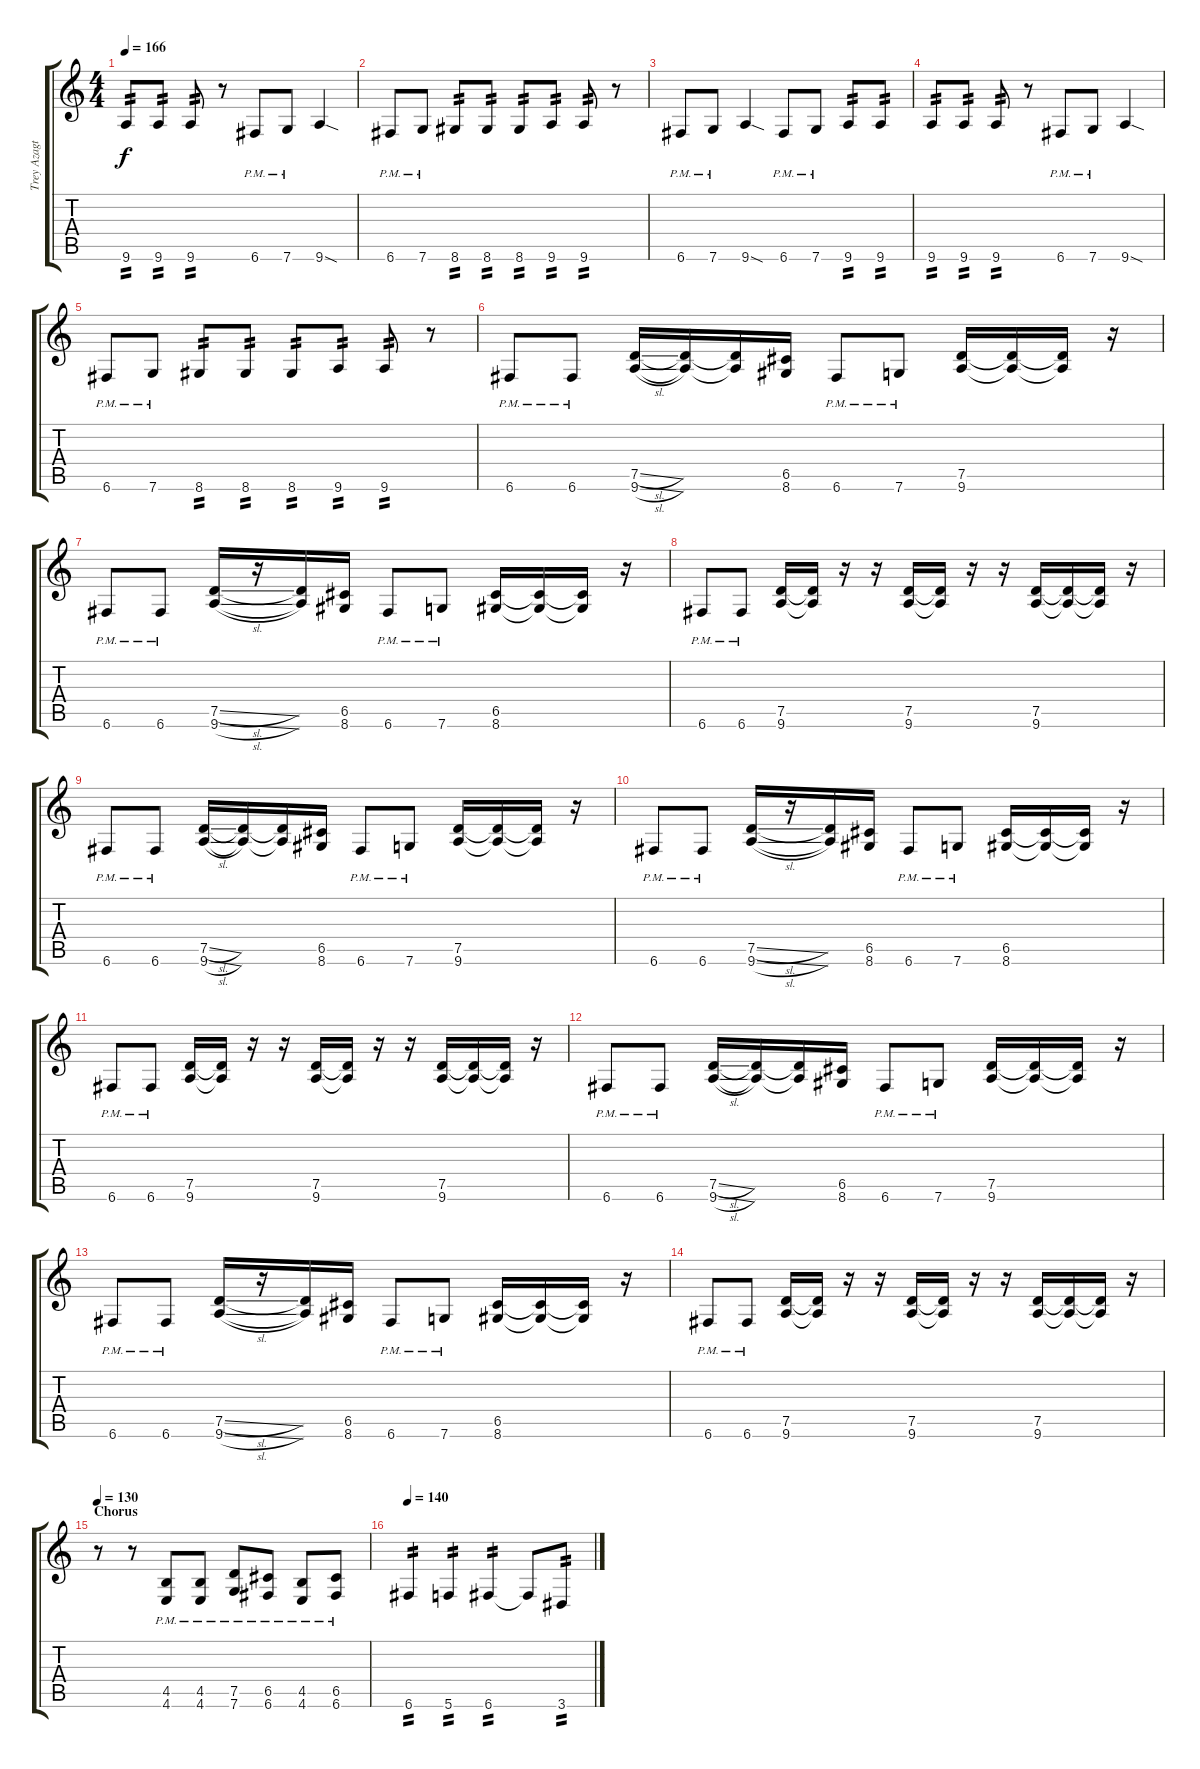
\track ("Trey Azagthoth #2" "Trey Azagt") {instrument overdrivenguitar}
\staff {score tabs}
\tuning (D4 A3 F3 C3 G2 C2) {hide}
\ts (4 4)
\tempo 166
\clef g2
\ks c
9.6.8{tp 2 dy f} 9.6.8{tp 2} 9.6.8{tp 2} r.8 6.6{pm}.8 7.6{pm}.8 9.6{sod}.4 |
6.6{pm}.8 7.6{pm}.8 8.6.8{tp 2} 8.6.8{tp 2} 8.6.8{tp 2} 9.6.8{tp 2} 9.6.8{tp 2} r.8 |
6.6{pm}.8 7.6{pm}.8 9.6{sod}.4 6.6{pm}.8 7.6{pm}.8 9.6.8{tp 2} 9.6.8{tp 2} |
9.6.8{tp 2} 9.6.8{tp 2} 9.6.8{tp 2} r.8 6.6{pm}.8 7.6{pm}.8 9.6{sod}.4 |
6.6{pm}.8 7.6{pm}.8 8.6.8{tp 2} 8.6.8{tp 2} 8.6.8{tp 2} 9.6.8{tp 2} 9.6.8{tp 2} r.8 |
6.6{pm}.8 6.6{pm}.8 (7.5{sl} 9.6{sl}).16 (7.5{t} 9.6{t}).16 (7.5{t} 9.6{t}).16 (6.5 8.6).16 6.6{pm}.8 7.6{pm}.8 (7.5 9.6).16 (7.5{t} 9.6{t}).16 (7.5{t} 9.6{t}).16 r.16 |
6.6{pm}.8 6.6{pm}.8 (7.5{sl} 9.6{sl}).16 r.16 (7.5{t} 9.6{t}).16 (6.5 8.6).16 6.6{pm}.8 7.6{pm}.8 (6.5 8.6).16 (6.5{t} 8.6{t}).16 (6.5{t} 8.6{t}).16 r.16 |
6.6{pm}.8 6.6{pm}.8 (7.5 9.6).16 (7.5{t} 9.6{t}).16 r.16 r.16 (7.5 9.6).16 (7.5{t} 9.6{t}).16 r.16 r.16 (7.5 9.6).16 (7.5{t} 9.6{t}).16 (7.5{t} 9.6{t}).16 r.16 |
6.6{pm}.8 6.6{pm}.8 (7.5{sl} 9.6{sl}).16 (7.5{t} 9.6{t}).16 (7.5{t} 9.6{t}).16 (6.5 8.6).16 6.6{pm}.8 7.6{pm}.8 (7.5 9.6).16 (7.5{t} 9.6{t}).16 (7.5{t} 9.6{t}).16 r.16 |
6.6{pm}.8 6.6{pm}.8 (7.5{sl} 9.6{sl}).16 r.16 (7.5{t} 9.6{t}).16 (6.5 8.6).16 6.6{pm}.8 7.6{pm}.8 (6.5 8.6).16 (6.5{t} 8.6{t}).16 (6.5{t} 8.6{t}).16 r.16 |
6.6{pm}.8 6.6{pm}.8 (7.5 9.6).16 (7.5{t} 9.6{t}).16 r.16 r.16 (7.5 9.6).16 (7.5{t} 9.6{t}).16 r.16 r.16 (7.5 9.6).16 (7.5{t} 9.6{t}).16 (7.5{t} 9.6{t}).16 r.16 |
6.6{pm}.8 6.6{pm}.8 (7.5{sl} 9.6{sl}).16 (7.5{t} 9.6{t}).16 (7.5{t} 9.6{t}).16 (6.5 8.6).16 6.6{pm}.8 7.6{pm}.8 (7.5 9.6).16 (7.5{t} 9.6{t}).16 (7.5{t} 9.6{t}).16 r.16 |
6.6{pm}.8 6.6{pm}.8 (7.5{sl} 9.6{sl}).16 r.16 (7.5{t} 9.6{t}).16 (6.5 8.6).16 6.6{pm}.8 7.6{pm}.8 (6.5 8.6).16 (6.5{t} 8.6{t}).16 (6.5{t} 8.6{t}).16 r.16 |
6.6{pm}.8 6.6{pm}.8 (7.5 9.6).16 (7.5{t} 9.6{t}).16 r.16 r.16 (7.5 9.6).16 (7.5{t} 9.6{t}).16 r.16 r.16 (7.5 9.6).16 (7.5{t} 9.6{t}).16 (7.5{t} 9.6{t}).16 r.16 |
\section ("" "Chorus")
\tempo 130
r.8 r.8 (4.5{pm} 4.6{pm}).8 (4.5{pm} 4.6{pm}).8 (7.5{pm} 7.6{pm}).8 (6.5{pm} 6.6{pm}).8 (4.5{pm} 4.6{pm}).8 (6.5{pm} 6.6{pm}).8 |
\tempo 140
6.6.4{tp 2} 5.6.4{tp 2} 6.6.4{tp 2} 6.6{t}.8 3.6.8{tp 2}
